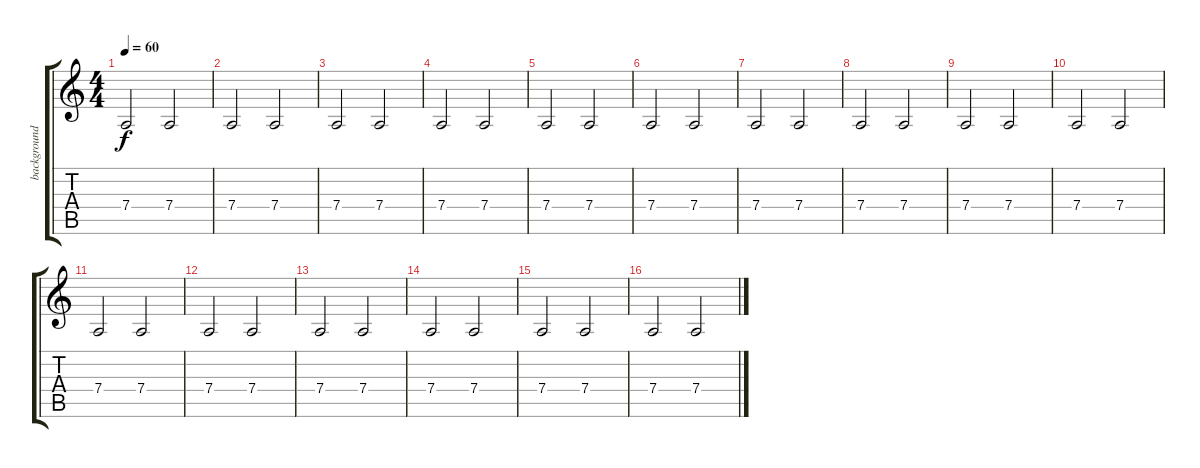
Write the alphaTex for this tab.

\track ("background2" "background") {instrument reversecymbal}
\staff {score tabs}
\tuning (E4 B3 G3 D3 A2 E2) {hide}
\ts (4 4)
\tempo 60
\clef g2
\ks c
7.4.2{dy f} 7.4.2 |
7.4.2 7.4.2 |
7.4.2 7.4.2 |
7.4.2 7.4.2 |
7.4.2 7.4.2 |
7.4.2 7.4.2 |
7.4.2 7.4.2 |
7.4.2 7.4.2 |
7.4.2 7.4.2 |
7.4.2 7.4.2 |
7.4.2 7.4.2 |
7.4.2 7.4.2 |
7.4.2 7.4.2 |
7.4.2 7.4.2 |
7.4.2 7.4.2 |
7.4.2 7.4.2
